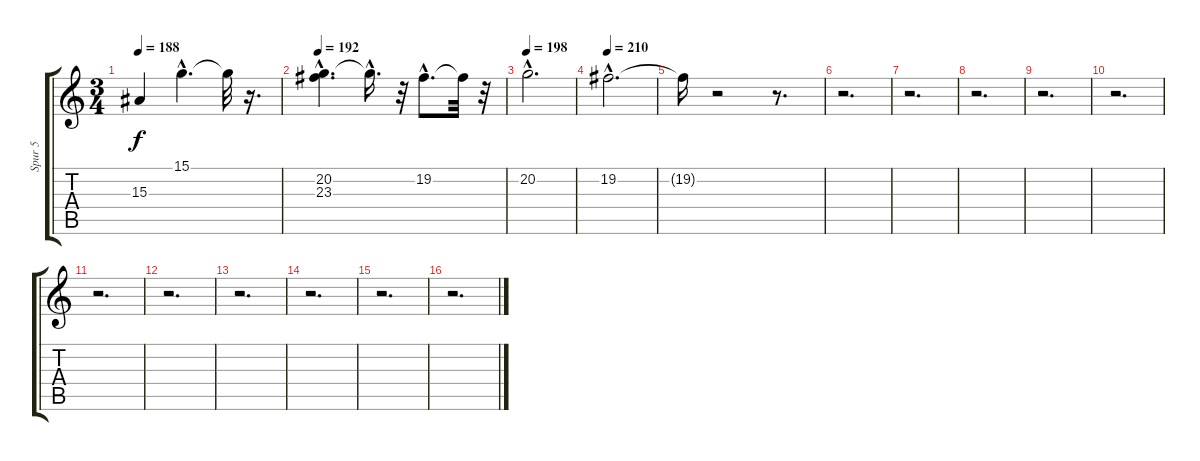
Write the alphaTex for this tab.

\track ("Spur 5" "Spur 5") {instrument recorder}
\staff {score tabs}
\tuning (E4 B3 G3 D3 A2 E2) {hide}
\ts (3 4)
\tempo 188
\clef g2
\ks c
15.3.4{dy f} 15.1{hac}.4{d} 15.1{t}.32 r.16{d} |
\tempo 192
(20.2{hac} 23.3).4{d} 20.2{hac t}.16{d} r.32 19.2{hac}.8{d} 19.2{t}.32 r.32 |
\tempo 198
20.2{hac}.2{d} |
\tempo 210
19.2{hac}.2{d} |
19.2{t}.16 r.2 r.8{d} |
r.2{d} |
r.2{d} |
r.2{d} |
r.2{d} |
r.2{d} |
r.2{d} |
r.2{d} |
r.2{d} |
r.2{d} |
r.2{d} |
r.2{d}
